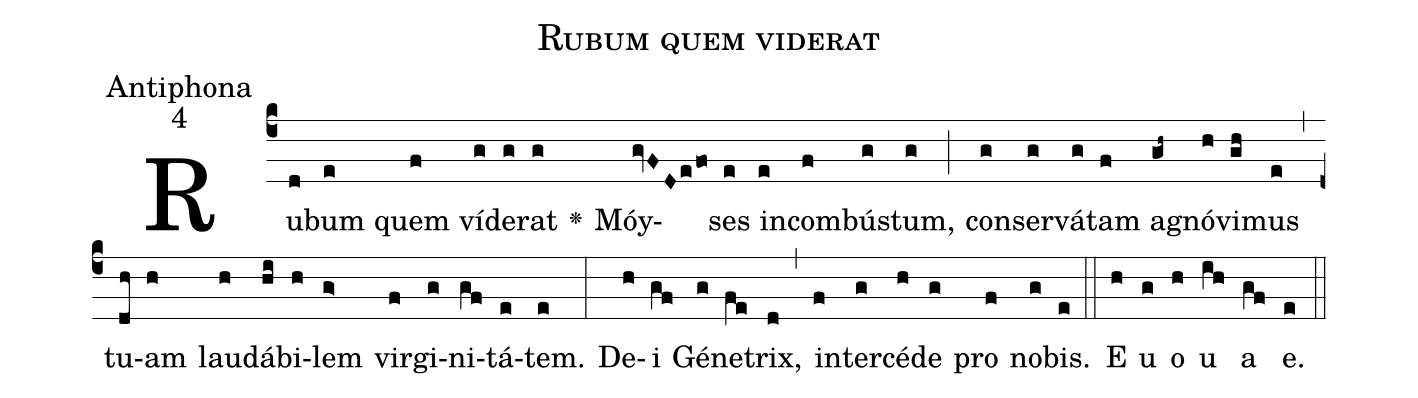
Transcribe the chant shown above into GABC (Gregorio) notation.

name:Rubum quem viderat;
office-part:Antiphona;
mode:4;
%%
(c4)Ru(d)bum(e) quem(f) ví(g)de(g)rat(g) <v>\greheightstar</v>() Móy(gvFDefo)ses(e) in(e)com(f)bú(g)stum,(g) (;) con(g)ser(g)vá(g)tam(f) a(gh~)gnó(h)vi(gh)mus(e) (,) tu(dh)am(h) lau(h)dá(hi)bi(h)lem(g>) vir(f)gi(g)ni(gf)tá(e)tem.(e) (:) De(h)i(gf) Gé(g)ne(fe)trix,(d) (,) in(f)ter(g)cé(h)de(g) pro(f) no(g)bis.(e) (::)E(h) u(g) o(h) u(ih) a(gf) e.(e) (::)
